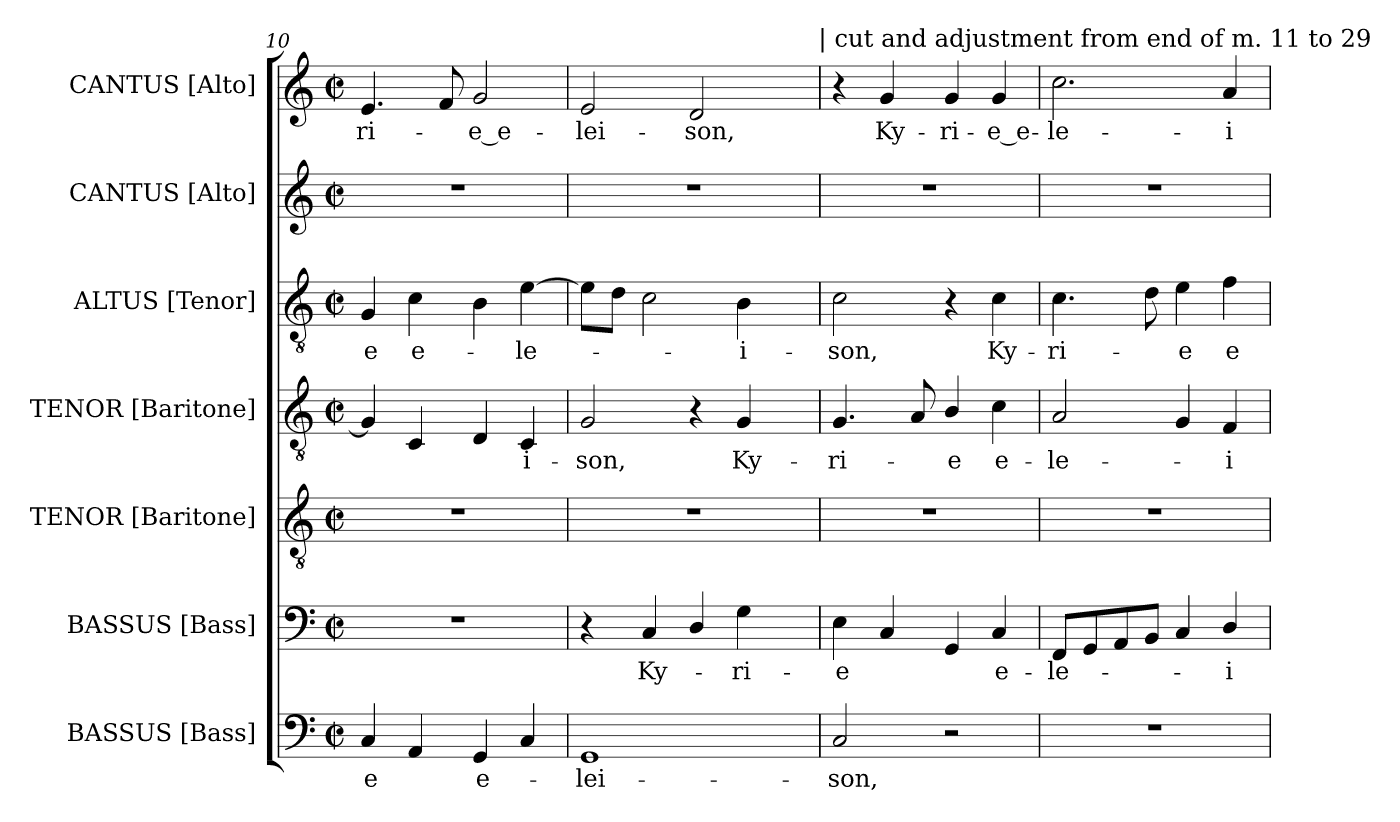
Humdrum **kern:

**kern	**text	**kern	**text	**kern	**kern	**text	**kern	**text	**kern	**kern	**text
*part7	*part7	*part6	*part6	*part5	*part4	*part4	*part3	*part3	*part2	*part1	*part1
*staff7	*staff7	*staff6	*staff6	*staff5	*staff4	*staff4	*staff3	*staff3	*staff2	*staff1	*staff1
*I"BASSUS [Bass]	*	*I"BASSUS [Bass]	*	*I"TENOR [Baritone]	*I"TENOR [Baritone]	*	*I"ALTUS [Tenor]	*	*I"CANTUS [Alto]	*I"CANTUS [Alto]	*
*I'B.	*	*I'B.	*	*I'Bar.	*I'Bar.	*	*I'T.	*	*I'A.	*I'A.	*
*clefF4	*	*clefF4	*	*clefGv2	*clefGv2	*	*clefGv2	*	*clefG2	*clefG2	*
*	*	*	*	*ITrd7c12	*ITrd7c12	*	*ITrd7c12	*	*	*	*
*k[]	*	*k[]	*	*k[]	*k[]	*	*k[]	*	*k[]	*k[]	*
*C:	*	*C:	*	*C:	*C:	*	*C:	*	*C:	*C:	*
*M2/2	*	*M2/2	*	*M2/2	*M2/2	*	*M2/2	*	*M2/2	*M2/2	*
*met(c|)	*	*met(c|)	*	*met(c|)	*met(c|)	*	*met(c|)	*	*met(c|)	*met(c|)	*
=10	=10	=10	=10	=10	=10	=10	=10	=10	=10	=10	=10
!	!LO:LY:b:color=#000000	!	!	!	!	!	!	!	!	!	!
!	!	!	!	!	!	!	!	!LO:LY:b:color=#000000	!	!	!
!	!	!	!	!	!	!	!	!	!	!	!LO:LY:b:color=#000000
4Ci/	-e	1r	.	1r	4GGi/]	.	4GGi/	-e	1r	4.ei/	-ri-
!	!	!	!	!	!	!	!	!LO:LY:b:color=#000000	!	!	!
4AAi/	.	.	.	.	4CCi/	.	4Ci\	e-	.	.	.
.	.	.	.	.	.	.	.	.	.	8fi/	.
!	!LO:LY:b:color=#000000	!	!	!	!	!	!	!	!	!	!
!	!	!	!	!	!	!	!	!	!	!	!LO:LY:b:color=#000000
4GGi/	e-	.	.	.	4DDi/	.	4BBi\	.	.	2gi/	-e_e-
!	!	!	!	!	!	!LO:LY:b:color=#000000	!	!	!	!	!
!	!	!	!	!	!	!	!	!LO:LY:b:color=#000000	!	!	!
4Ci/	.	.	.	.	4CCi/	-i-	[>4Ei\	-le-	.	.	.
!!LO:LB:g=z
=11	=11	=11	=11	=11	=11	=11	=11	=11	=11	=11	=11
!	!LO:LY:b:color=#000000	!	!	!	!	!	!	!	!	!	!
!	!	!	!	!	!	!LO:LY:b:color=#000000	!	!	!	!	!
!	!	!	!	!	!	!	!	!	!	!	!LO:LY:b:color=#000000
*	*	*	*	*	*	*	*	*	*	*^	*
1GGi	-lei-	4r	.	1r	2GGi/	-son,	8Ei\L]	.	1r	2ei/	2ryy	-lei-
.	.	.	.	.	.	.	8Di\J	.	.	.	.	.
!	!	!	!LO:LY:b:color=#000000	!	!	!	!	!	!	!	!	!
.	.	4Ci/	Ky-	.	.	.	2Ci\	.	.	.	.	.
!	!	!	!	!	!	!	!	!	!	!	!	!LO:LY:b:color=#000000
.	.	4Di/	.	.	4r	.	.	.	.	2di/	4ryy	-son,
!	!	!	!LO:LY:b:color=#000000	!	!	!	!	!	!	!	!	!
!	!	!	!	!	!	!LO:LY:b:color=#000000	!	!	!	!	!	!
!	!	!	!	!	!	!	!	!LO:LY:b:color=#000000	!	!	!	!
.	.	4Gi\	-ri-	.	4GGi/	Ky-	4BBi\	-i-	.	.	8ryy	.
.	.	.	.	.	.	.	.	.	.	.	16ryy	.
.	.	.	.	.	.	.	.	.	.	.	32ryy	.
.	.	.	.	.	.	.	.	.	.	.	64ryy	.
.	.	.	.	.	.	.	.	.	.	.	128...ryy	.
!	!	!	!	!	!	!	!	!	!	!	!LO:TX:a:t=| cut and adjustment from end of m. 11 to 29	!
.	.	.	.	.	.	.	.	.	.	.	1024ryy	.
*	*	*	*	*	*	*	*	*	*	*v	*v	*
=12	=12	=12	=12	=12	=12	=12	=12	=12	=12	=12	=12
*	*	*	*	*	*	*	*	*	*	*^	*
!	!LO:LY:b:color=#000000	!	!	!	!	!	!	!	!	!	!	!
*	*	*	*	*	*	*	*	*	*	*v	*v	*
*	*	*	*	*	*	*	*	*	*	*^	*
!	!	!	!LO:LY:b:color=#000000	!	!	!	!	!	!	!	!	!
*	*	*	*	*	*	*	*	*	*	*v	*v	*
*	*	*	*	*	*	*	*	*	*	*^	*
!	!	!	!	!	!	!LO:LY:b:color=#000000	!	!	!	!	!	!
*	*	*	*	*	*	*	*	*	*	*v	*v	*
*	*	*	*	*	*	*	*	*	*	*^	*
!	!	!	!	!	!	!	!	!LO:LY:b:color=#000000	!	!	!	!
*	*	*	*	*	*	*	*	*	*	*v	*v	*
2Ci/	-son,	4Ei\	-e	1r	4.GGi/	-ri-	2Ci\	-son,	1r	4r	.
!	!	!	!	!	!	!	!	!	!	!	!LO:LY:b:color=#000000
.	.	4Ci/	.	.	.	.	.	.	.	4gi/	Ky-
.	.	.	.	.	8AAi/	.	.	.	.	.	.
!	!	!	!	!	!	!LO:LY:b:color=#000000	!	!	!	!	!
!	!	!	!	!	!	!	!	!	!	!	!LO:LY:b:color=#000000
2r	.	4GGi/	.	.	4BBi/	-e	4r	.	.	4gi/	-ri-
!	!	!	!LO:LY:b:color=#000000	!	!	!	!	!	!	!	!
!	!	!	!	!	!	!LO:LY:b:color=#000000	!	!	!	!	!
!	!	!	!	!	!	!	!	!LO:LY:b:color=#000000	!	!	!
!	!	!	!	!	!	!	!	!	!	!	!LO:LY:b:color=#000000
.	.	4Ci/	e-	.	4Ci\	e-	4Ci\	Ky-	.	4gi/	-e_e-
=13	=13	=13	=13	=13	=13	=13	=13	=13	=13	=13	=13
!	!	!	!LO:LY:b:color=#000000	!	!	!	!	!	!	!	!
!	!	!	!	!	!	!LO:LY:b:color=#000000	!	!	!	!	!
!	!	!	!	!	!	!	!	!LO:LY:b:color=#000000	!	!	!
!	!	!	!	!	!	!	!	!	!	!	!LO:LY:b:color=#000000
1r	.	8FFi/L	-le-	1r	2AAi/	-le-	4.Ci\	-ri-	1r	2.cci\	-le-
.	.	8GGi/	.	.	.	.	.	.	.	.	.
.	.	8AAi/	.	.	.	.	.	.	.	.	.
.	.	8BBi/J	.	.	.	.	8Di\	.	.	.	.
!	!	!	!	!	!	!	!	!LO:LY:b:color=#000000	!	!	!
.	.	4Ci/	.	.	4GGi/	.	4Ei\	-e	.	.	.
!	!	!	!LO:LY:b:color=#000000	!	!	!	!	!	!	!	!
!	!	!	!	!	!	!LO:LY:b:color=#000000	!	!	!	!	!
!	!	!	!	!	!	!	!	!LO:LY:b:color=#000000	!	!	!
!	!	!	!	!	!	!	!	!	!	!	!LO:LY:b:color=#000000
.	.	4Di/	-i-	.	4FFi/	-i-	4Fi\	e-	.	4ai/	-i-
=	=	=	=	=	=	=	=	=	=	=	=
*-	*-	*-	*-	*-	*-	*-	*-	*-	*-	*-	*-
